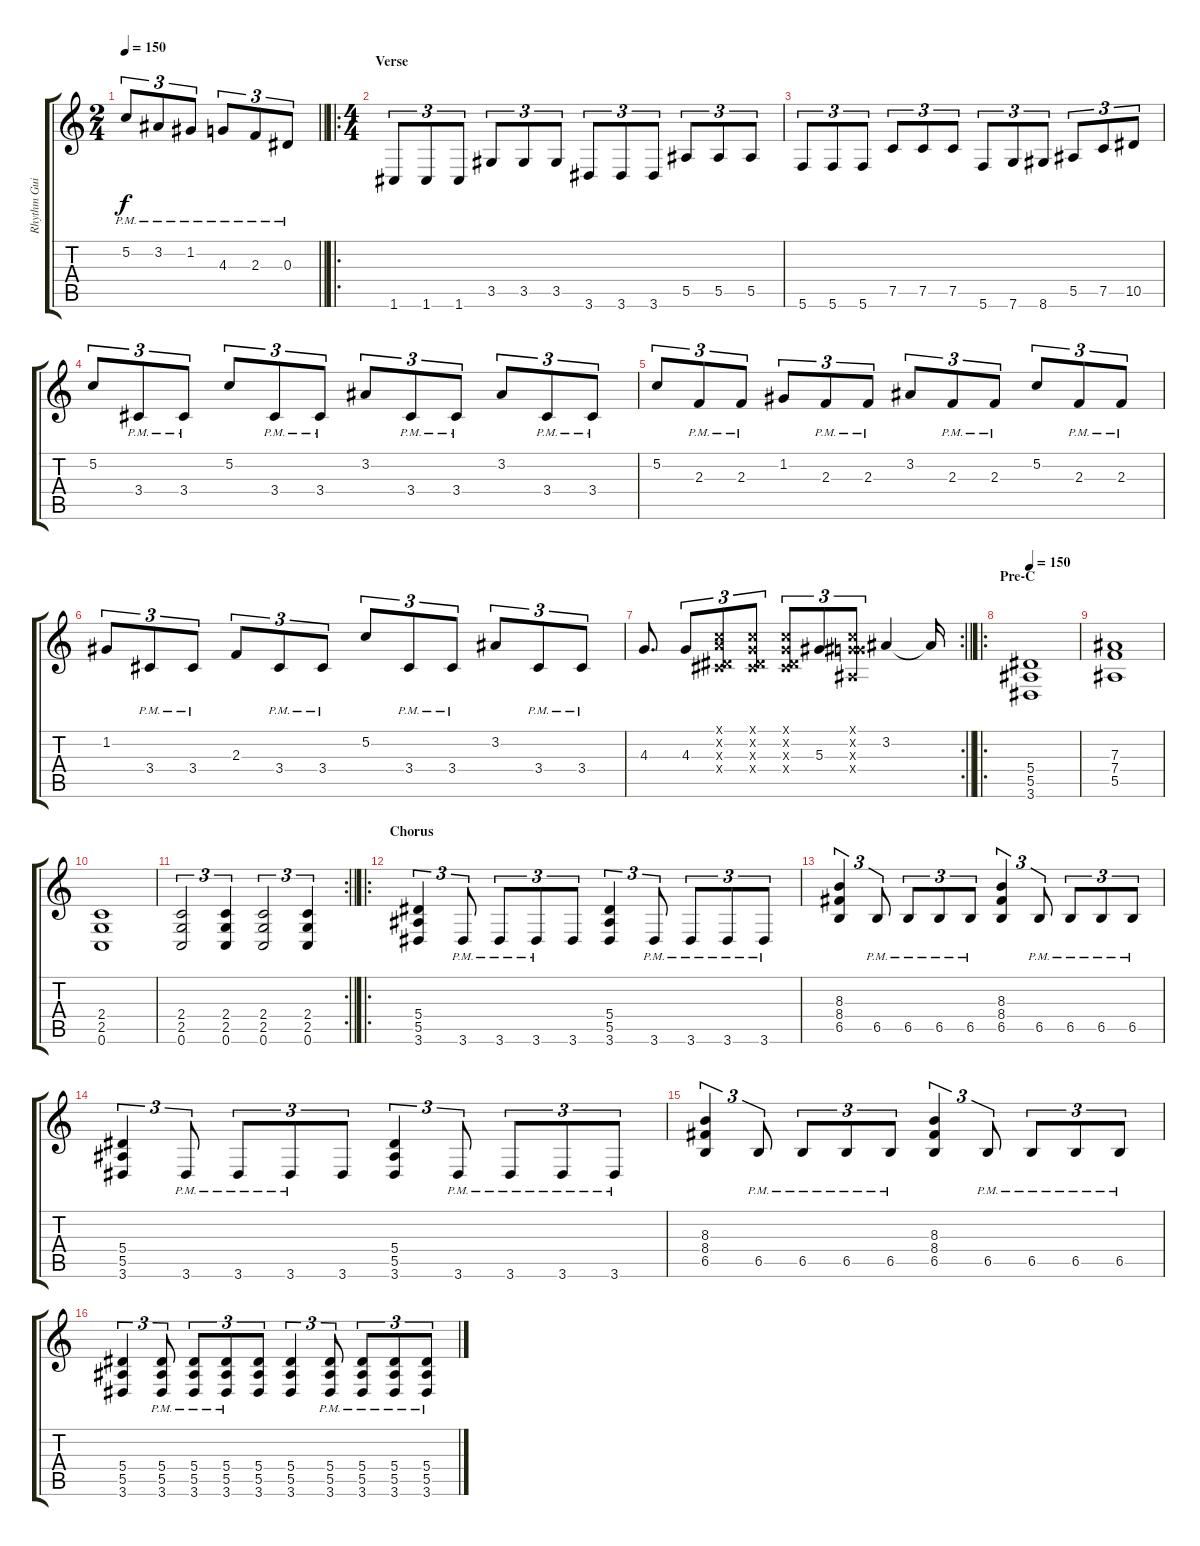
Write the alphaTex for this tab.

\track ("Rhythm Guitar" "Rhythm Gui") {instrument distortionguitar}
\staff {score tabs}
\tuning (C4 G3 Eb3 Bb2 F2 C2) {hide}
\ts (2 4)
\tempo 150
\clef g2
\barLineRight lightlight
\ks c
5.2{pm}.8{tu (3 2) dy f instrument distortionguitar} 3.2{pm}.8{tu (3 2)} 1.2{pm}.8{tu (3 2)} 4.3{pm}.8{tu (3 2)} 2.3{pm}.8{tu (3 2)} 0.3{pm}.8{tu (3 2)} |
\ro
\ts (4 4)
\section ("" "Verse")
1.6.8{tu (3 2)} 1.6.8{tu (3 2)} 1.6.8{tu (3 2)} 3.5.8{tu (3 2)} 3.5.8{tu (3 2)} 3.5.8{tu (3 2)} 3.6.8{tu (3 2)} 3.6.8{tu (3 2)} 3.6.8{tu (3 2)} 5.5.8{tu (3 2)} 5.5.8{tu (3 2)} 5.5.8{tu (3 2)} |
5.6.8{tu (3 2)} 5.6.8{tu (3 2)} 5.6.8{tu (3 2)} 7.5.8{tu (3 2)} 7.5.8{tu (3 2)} 7.5.8{tu (3 2)} 5.6.8{tu (3 2)} 7.6.8{tu (3 2)} 8.6.8{tu (3 2)} 5.5.8{tu (3 2)} 7.5.8{tu (3 2)} 10.5.8{tu (3 2)} |
5.2.8{tu (3 2) volume 13} 3.4{pm}.8{tu (3 2)} 3.4{pm}.8{tu (3 2)} 5.2.8{tu (3 2)} 3.4{pm}.8{tu (3 2)} 3.4{pm}.8{tu (3 2)} 3.2.8{tu (3 2)} 3.4{pm}.8{tu (3 2)} 3.4{pm}.8{tu (3 2)} 3.2.8{tu (3 2)} 3.4{pm}.8{tu (3 2)} 3.4{pm}.8{tu (3 2)} |
5.2.8{tu (3 2)} 2.3{pm}.8{tu (3 2)} 2.3{pm}.8{tu (3 2)} 1.2.8{tu (3 2)} 2.3{pm}.8{tu (3 2)} 2.3{pm}.8{tu (3 2)} 3.2.8{tu (3 2)} 2.3{pm}.8{tu (3 2)} 2.3{pm}.8{tu (3 2)} 5.2.8{tu (3 2)} 2.3{pm}.8{tu (3 2)} 2.3{pm}.8{tu (3 2)} |
1.2.8{tu (3 2)} 3.4{pm}.8{tu (3 2)} 3.4{pm}.8{tu (3 2)} 2.3.8{tu (3 2)} 3.4{pm}.8{tu (3 2)} 3.4{pm}.8{tu (3 2)} 5.2.8{tu (3 2)} 3.4{pm}.8{tu (3 2)} 3.4{pm}.8{tu (3 2)} 3.2.8{tu (3 2)} 3.4{pm}.8{tu (3 2)} 3.4{pm}.8{tu (3 2)} |
\rc 2
\barLineRight lightlight
4.3.8{d volume 16} 4.3.8{tu (3 2)} (0.1{x} 2.2{x} 0.3{x} 3.4{x}).8{tu (3 2)} (0.1{x} 0.2{x} 0.3{x} 3.4{x}).8{tu (3 2)} (0.1{x} 0.2{x} 0.3{x} 3.4{x}).8{tu (3 2)} 5.3.8{tu (3 2)} (0.1{x} 0.2{x} 5.3{x} 0.4{x}).8{tu (3 2)} 3.2.4 3.2{t}.16 |
\ro
\section ("" "Pre-C")
\tempo 150
(5.4 5.5 3.6).1 |
(7.3 7.4 5.5).1 |
(2.4 2.5 0.6).1 |
\rc 2
\barLineRight lightlight
(2.4 2.5 0.6).2{tu (3 2)} (2.4 2.5 0.6).4{tu (3 2)} (2.4 2.5 0.6).2{tu (3 2)} (2.4 2.5 0.6).4{tu (3 2)} |
\ro
\section ("" "Chorus")
(5.4 5.5 3.6).4{tu (3 2)} 3.6{pm}.8{tu (3 2)} 3.6{pm}.8{tu (3 2)} 3.6{pm}.8{tu (3 2)} 3.6.8{tu (3 2)} (5.4 5.5 3.6).4{tu (3 2)} 3.6{pm}.8{tu (3 2)} 3.6{pm}.8{tu (3 2)} 3.6{pm}.8{tu (3 2)} 3.6{pm}.8{tu (3 2)} |
(8.3 8.4 6.5).4{tu (3 2)} 6.5{pm}.8{tu (3 2)} 6.5{pm}.8{tu (3 2)} 6.5{pm}.8{tu (3 2)} 6.5{pm}.8{tu (3 2)} (8.3 8.4 6.5).4{tu (3 2)} 6.5{pm}.8{tu (3 2)} 6.5{pm}.8{tu (3 2)} 6.5{pm}.8{tu (3 2)} 6.5{pm}.8{tu (3 2)} |
(5.4 5.5 3.6).4{tu (3 2)} 3.6{pm}.8{tu (3 2)} 3.6{pm}.8{tu (3 2)} 3.6{pm}.8{tu (3 2)} 3.6.8{tu (3 2)} (5.4 5.5 3.6).4{tu (3 2)} 3.6{pm}.8{tu (3 2)} 3.6{pm}.8{tu (3 2)} 3.6{pm}.8{tu (3 2)} 3.6{pm}.8{tu (3 2)} |
(8.3 8.4 6.5).4{tu (3 2)} 6.5{pm}.8{tu (3 2)} 6.5{pm}.8{tu (3 2)} 6.5{pm}.8{tu (3 2)} 6.5{pm}.8{tu (3 2)} (8.3 8.4 6.5).4{tu (3 2)} 6.5{pm}.8{tu (3 2)} 6.5{pm}.8{tu (3 2)} 6.5{pm}.8{tu (3 2)} 6.5{pm}.8{tu (3 2)} |
(5.4 5.5 3.6).4{tu (3 2)} (5.4 5.5 3.6{pm}).8{tu (3 2)} (5.4 5.5 3.6{pm}).8{tu (3 2)} (5.4 5.5 3.6{pm}).8{tu (3 2)} (5.4 5.5 3.6).8{tu (3 2)} (5.4 5.5 3.6).4{tu (3 2)} (5.4 5.5 3.6{pm}).8{tu (3 2)} (5.4 5.5 3.6{pm}).8{tu (3 2)} (5.4 5.5 3.6{pm}).8{tu (3 2)} (5.4 5.5 3.6{pm}).8{tu (3 2)}
